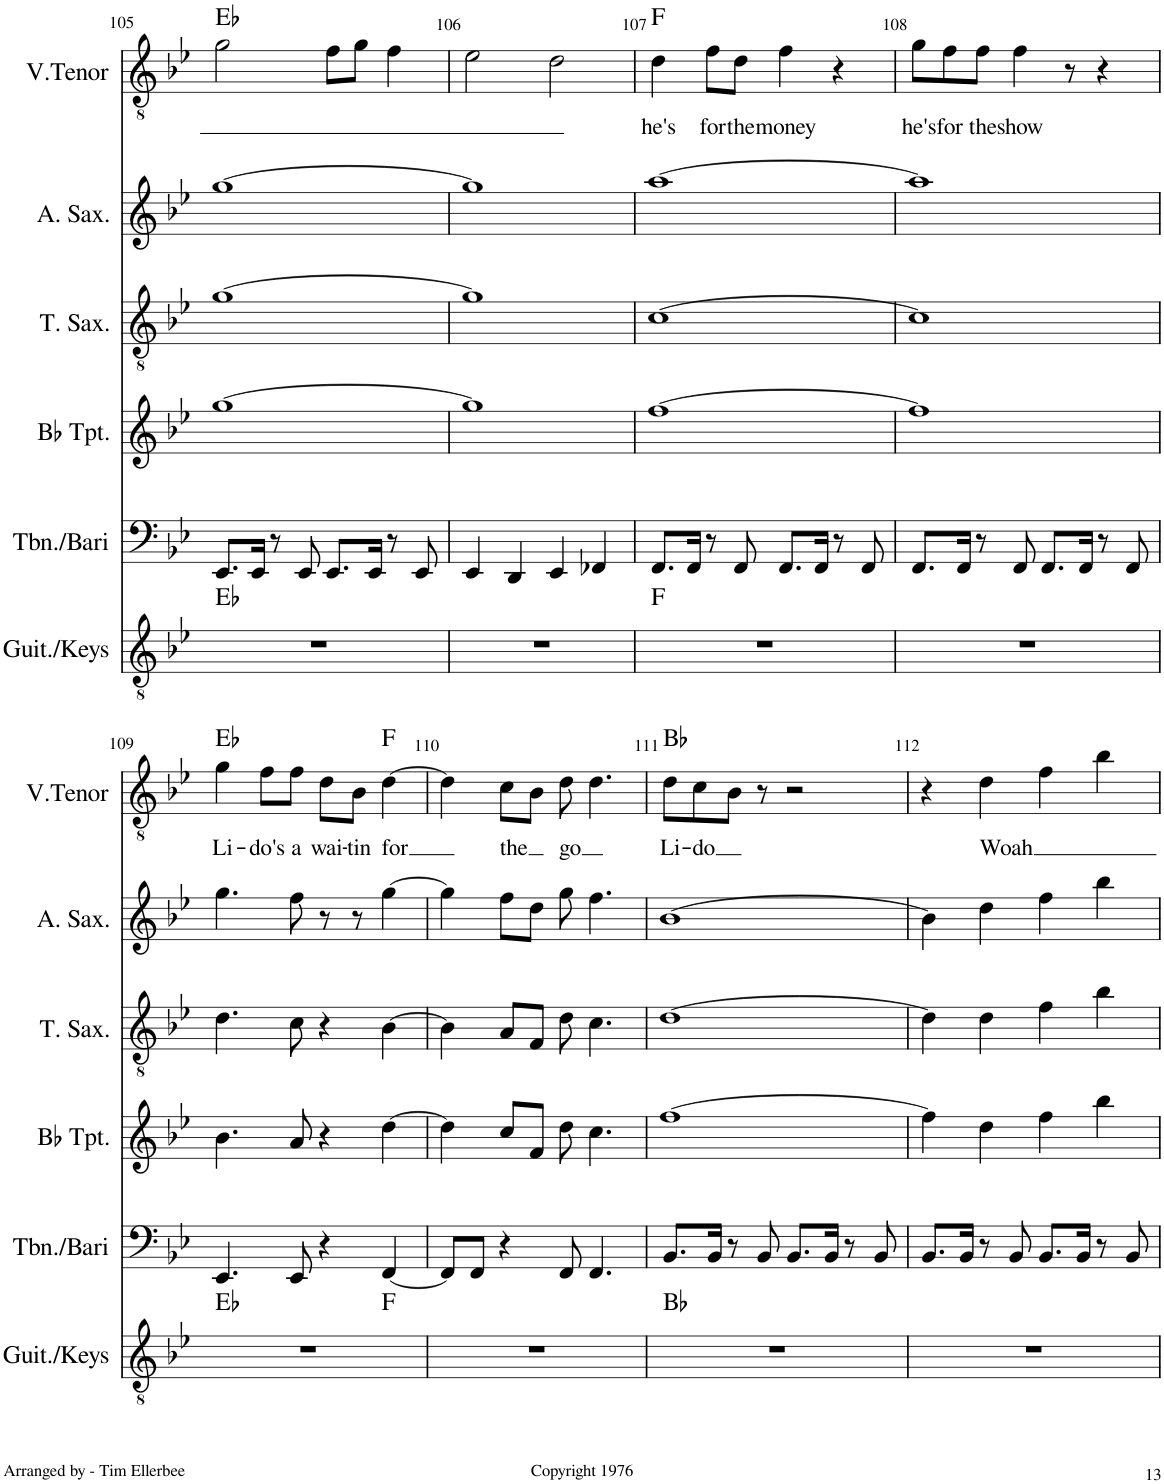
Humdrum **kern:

**kern	**harte	**kern	**kern	**kern	**kern	**kern	**text	**harte
*part6	*part6	*part5	*part4	*part3	*part2	*part1	*part1	*part1
*staff6	*	*staff5	*staff4	*staff3	*staff2	*staff1	*staff1	*
*I"Guit./Keys	*	*I"Trombone/Bari	*I"Bb Trumpet	*I"Tenor Saxophone	*I"Alto Saxophone	*I"V. Tenor	*	*
*I'Guit./Keys	*	*I'Tbn./Bari	*I'Bb Tpt.	*I'T. Sax.	*I'A. Sax.	*I'V.Tenor	*	*
!!LO:PB:g=z
*clefGv2	*	*clefF4	*clefG2	*clefGv2	*clefG2	*clefGv2	*	*
*	*	*	*ITrd1c2	*ITrd8c14	*ITrd5c9	*	*	*
*k[b-e-]	*	*k[b-e-]	*k[b-e-]	*k[b-e-]	*k[b-e-]	*k[b-e-]	*	*
*M4/4	*	*M4/4	*M4/4	*M4/4	*M4/4	*M4/4	*	*
=105	=105	=105	=105	=105	=105	=105	=105	=105
1r	Eb:maj	8.EE-/L	[1gg	[1g	[1gg	2g\	.	Eb:maj
.	.	16EE-/Jk	.	.	.	.	.	.
.	.	8r	.	.	.	.	.	.
.	.	8EE-/	.	.	.	.	.	.
.	.	8.EE-/L	.	.	.	8f\L	.	.
.	.	.	.	.	.	8g\J	.	.
.	.	16EE-/Jk	.	.	.	.	.	.
.	.	8r	.	.	.	4f\	.	.
.	.	8EE-/	.	.	.	.	.	.
=106	=106	=106	=106	=106	=106	=106	=106	=106
1r	.	4EE-/	1gg]	1g]	1gg]	2e-\	.	.
.	.	4DD/	.	.	.	.	.	.
.	.	4EE-/	.	.	.	2d\	.	.
.	.	4FF-X/	.	.	.	.	.	.
=107	=107	=107	=107	=107	=107	=107	=107	=107
!	!	!	!	!	!	!	!LO:LY:b	!
1r	F:maj	8.FF/L	[1ff	[1c	[1aa	4d\	he's	F:maj
.	.	16FF/Jk	.	.	.	.	.	.
!	!	!	!	!	!	!	!LO:LY:b	!
.	.	8r	.	.	.	8f\L	for	.
!	!	!	!	!	!	!	!LO:LY:b	!
.	.	8FF/	.	.	.	8d\J	the	.
!	!	!	!	!	!	!	!LO:LY:b	!
.	.	8.FF/L	.	.	.	4f\	money	.
.	.	16FF/Jk	.	.	.	.	.	.
.	.	8r	.	.	.	4r	.	.
.	.	8FF/	.	.	.	.	.	.
=108	=108	=108	=108	=108	=108	=108	=108	=108
!	!	!	!	!	!	!	!LO:LY:b	!
1r	.	8.FF/L	1ff]	1c]	1aa]	8g\L	he's	.
!	!	!	!	!	!	!	!LO:LY:b	!
.	.	.	.	.	.	8f\	for	.
.	.	16FF/Jk	.	.	.	.	.	.
!	!	!	!	!	!	!	!LO:LY:b	!
.	.	8r	.	.	.	8f\J	the	.
!	!	!	!	!	!	!	!LO:LY:b	!
.	.	8FF/	.	.	.	4f\	show	.
.	.	8.FF/L	.	.	.	.	.	.
.	.	.	.	.	.	8r	.	.
.	.	16FF/Jk	.	.	.	.	.	.
.	.	8r	.	.	.	4r	.	.
.	.	8FF/	.	.	.	.	.	.
!!LO:LB:g=z
=109	=109	=109	=109	=109	=109	=109	=109	=109
!	!	!	!	!	!	!	!LO:LY:b	!
*^	*	*	*	*	*	*	*	*
1r	2.ryy	Eb:maj	4.EE-/	4.b-\	4.d\	4.gg\	4g\	Li-	Eb:maj
!	!	!	!	!	!	!	!	!LO:LY:b	!
.	.	.	.	.	.	.	8f\L	-do's	.
!	!	!	!	!	!	!	!	!LO:LY:b	!
.	.	.	8EE-/	8a/	8c\	8ff\	8f\J	a	.
!	!	!	!	!	!	!	!	!LO:LY:b	!
.	.	.	4r	4r	4r	8r	8d\L	wai-	.
!	!	!	!	!	!	!	!	!LO:LY:b	!
.	.	.	.	.	.	8r	8B-\J	-tin	.
!	!	!	!	!	!	!	!	!LO:LY:b	!
.	4ryy	F:maj	[4FF/	[4dd\	[4B-\	[4gg\	[4d\	for	F:maj
*v	*v	*	*	*	*	*	*	*	*
=110	=110	=110	=110	=110	=110	=110	=110	=110
1r	.	8FF/L]	4dd\]	4B-\]	4gg\]	4d\]	.	.
.	.	8FF/J	.	.	.	.	.	.
!	!	!	!	!	!	!	!LO:LY:b	!
.	.	4r	8cc/L	8A/L	8ff\L	8c\L	the	.
.	.	.	8f/J	8F/J	8dd\J	8B-\J	.	.
!	!	!	!	!	!	!	!LO:LY:b	!
.	.	8FF/	8dd\	8d\	8gg\	8d\	go	.
.	.	4.FF/	4.cc\	4.c\	4.ff\	4.d\	.	.
=111	=111	=111	=111	=111	=111	=111	=111	=111
!	!	!	!	!	!	!	!LO:LY:b	!
1r	Bb:maj	8.BB-/L	[1ff	[1d	[1b-	8d\L	Li-	Bb:maj
!	!	!	!	!	!	!	!LO:LY:b	!
.	.	.	.	.	.	8c\	-do	.
.	.	16BB-/Jk	.	.	.	.	.	.
.	.	8r	.	.	.	8B-\J	.	.
.	.	8BB-/	.	.	.	8r	.	.
.	.	8.BB-/L	.	.	.	2r	.	.
.	.	16BB-/Jk	.	.	.	.	.	.
.	.	8r	.	.	.	.	.	.
.	.	8BB-/	.	.	.	.	.	.
=112	=112	=112	=112	=112	=112	=112	=112	=112
1r	.	8.BB-/L	4ff\]	4d\]	4b-\]	4r	.	.
.	.	16BB-/Jk	.	.	.	.	.	.
!	!	!	!	!	!	!	!LO:LY:b	!
.	.	8r	4dd\	4d\	4dd\	4d\	Woah	.
.	.	8BB-/	.	.	.	.	.	.
.	.	8.BB-/L	4ff\	4f\	4ff\	4f\	.	.
.	.	16BB-/Jk	.	.	.	.	.	.
.	.	8r	4bb-\	4b-\	4bb-\	4b-\	.	.
.	.	8BB-/	.	.	.	.	.	.
=	=	=	=	=	=	=	=	=
*-	*-	*-	*-	*-	*-	*-	*-	*-
